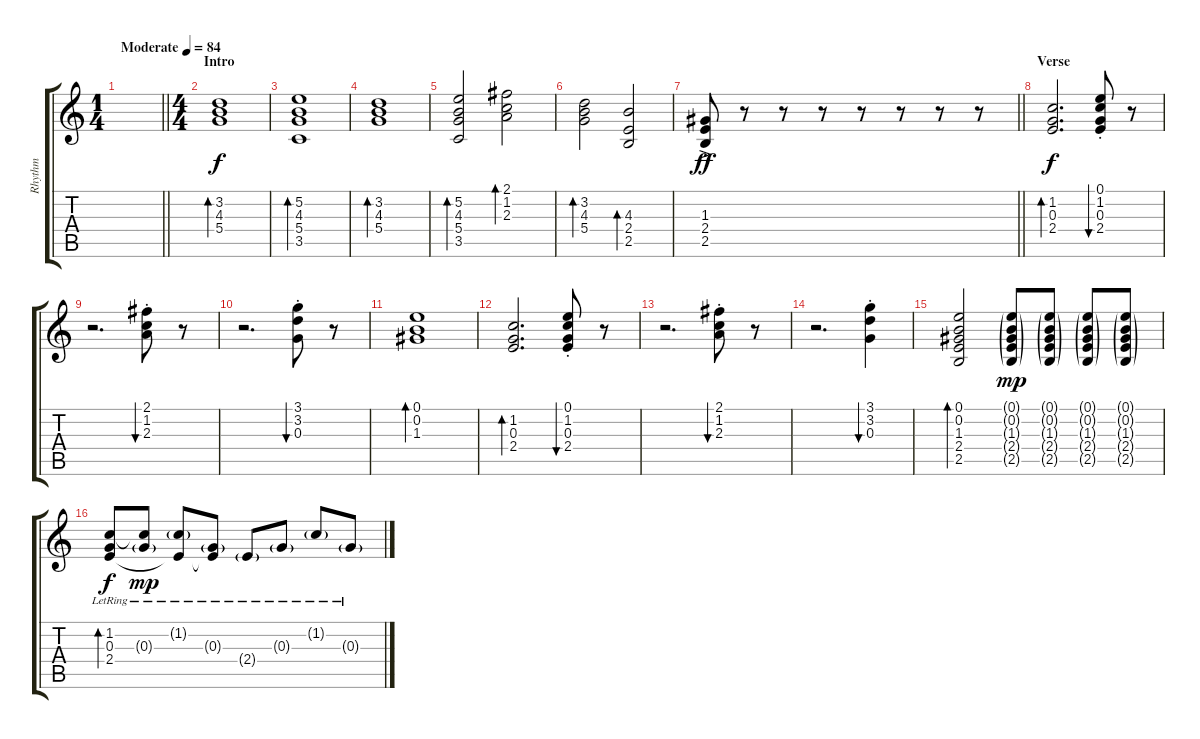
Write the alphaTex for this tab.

\track ("Rhythm" "Rhythm") {instrument electricguitarclean}
\staff {score tabs}
\tuning (E4 B3 G3 D3 A2 E2) {hide}
\ts (1 4)
\tempo (84 "Moderate")
\clef g2
\barLineRight lightlight
\ks c
|
\ts (4 4)
\section ("" "Intro")
(3.2 4.3 5.4).1{bd 60} |
(5.2 4.3 5.4 3.5).1{bd 120} |
(3.2 4.3 5.4).1{bd 120} |
(5.2 4.3 5.4 3.5).2{bd 120} (2.1 1.2 2.3).2{bd 120} |
(3.2 4.3 5.4).2{bd 120} (4.3 2.4 2.5).2{bd 120} |
\barLineRight lightlight
(1.3 2.4{ac} 2.5).8{dy ff} r.8 r.8 r.8 r.8 r.8 r.8 r.8 |
\section ("" "Verse")
(1.2 0.3 2.4).2{d bd 120 dy f} (0.1 1.2{st} 0.3 2.4).8{bu 120} r.8 |
r.2{d} (2.1 1.2{st} 2.3).8{bu 120} r.8 |
r.2{d} (3.1 3.2{st} 0.3).8{bu 120} r.8 |
(0.1 0.2 1.3).1{bd 120} |
(1.2 0.3 2.4).2{d bd 120} (0.1 1.2{st} 0.3 2.4).8{bu 120} r.8 |
r.2{d} (2.1 1.2{st} 2.3).8{bu 120} r.8 |
r.2{d} (3.1 3.2{st} 0.3).4{bu 120} |
(0.1 0.2 1.3 2.4 2.5).2{bd 60} (0.1{g} 0.2{g} 1.3{g} 2.4{g} 2.5{g}).8{dy mp} (0.1{g} 0.2{g} 1.3{g} 2.4{g} 2.5{g}).8 (0.1{g} 0.2{g} 1.3{g} 2.4{g} 2.5{g}).8 (0.1{g} 0.2{g} 1.3{g} 2.4{g} 2.5{g}).8 |
(1.2{lr} 0.3{lr} 2.4{lr}).8{bd 120 dy f} (1.2{t} 0.3{g lr}).8{dy mp} (1.2{g lr} 2.4{t}).8 (0.3{g lr} 2.4{t}).8 2.4{g lr}.8 0.3{g lr}.8 1.2{g lr}.8 0.3{g lr}.8
